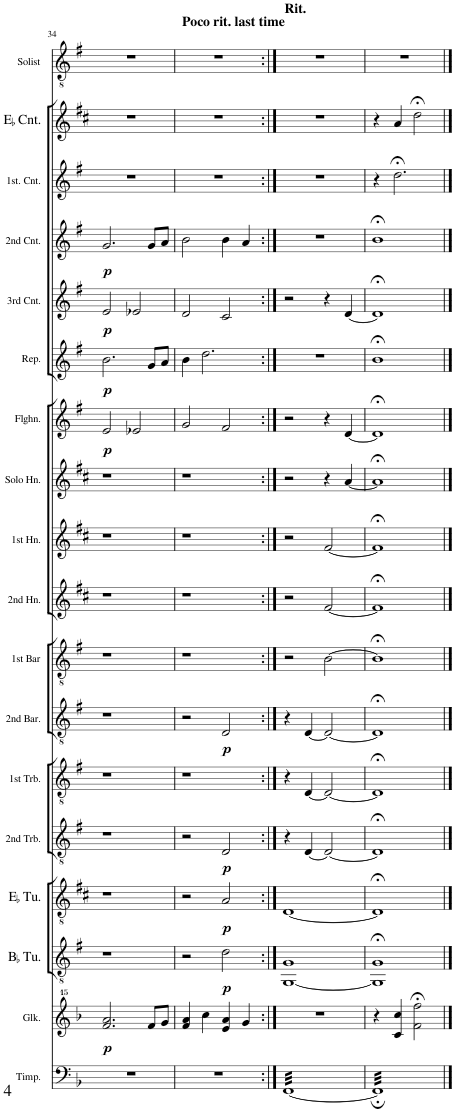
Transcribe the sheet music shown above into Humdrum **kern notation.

**kern	**kern	**dynam	**kern	**dynam	**kern	**dynam	**kern	**dynam	**kern	**kern	**dynam	**kern	**kern	**kern	**kern	**kern	**dynam	**kern	**dynam	**kern	**dynam	**kern	**dynam	**kern	**kern	**kern
*part18	*part17	*part17	*part16	*part16	*part15	*part15	*part14	*part14	*part13	*part12	*part12	*part11	*part10	*part9	*part8	*part7	*part7	*part6	*part6	*part5	*part5	*part4	*part4	*part3	*part2	*part1
*staff18	*staff17	*staff17	*staff16	*staff16	*staff15	*staff15	*staff14	*staff14	*staff13	*staff12	*staff12	*staff11	*staff10	*staff9	*staff8	*staff7	*staff7	*staff6	*staff6	*staff5	*staff5	*staff4	*staff4	*staff3	*staff2	*staff1
*I"Timpani	*I"Glockenspiel	*	*I"BaccidentalFlat Tuba	*	*I"EaccidentalFlat Tuba	*	*I"2nd Trombone	*	*I"1st Trombone	*I"2nd Baritone Horn	*	*I"1st Baritone Horn	*I"2nd Horn EaccidentalFlat	*I"1st Horn EaccidentalFlat	*I"Solo Horn EaccidentalFlat	*I"Flugelhorn	*	*I"Repiano BaccidentalFlat Cornet	*	*I"3rd BaccidentalFlat Cornet	*	*I"2nd BaccidentalFlat Cornet	*	*I"1st BaccidentalFlat Cornet	*I"EaccidentalFlat Cornet	*I"Solo Euphonium
*I'Timp.	*I'Glk.	*	*I'BaccidentalFlat Tu.	*	*I'EaccidentalFlat Tu.	*	*I'2nd Trb.	*	*I'1st Trb.	*I'2nd Bar.	*	*I'1st Bar	*I'2nd Hn.	*I'1st Hn.	*I'Solo Hn.	*I'Flghn.	*	*I'Rep.	*	*I'3rd Cnt.	*	*I'2nd Cnt.	*	*I'1st. Cnt.	*I'EaccidentalFlat Cnt.	*
!!LO:PB:g=z
*clefF4	*clefG^^2	*	*clefGv2	*	*clefGv2	*	*clefGv2	*	*clefGv2	*clefGv2	*	*clefGv2	*clefG2	*clefG2	*clefG2	*clefG2	*	*clefG2	*	*clefG2	*	*clefG2	*	*clefG2	*clefG2	*clefGv2
*	*	*	*	*	*	*	*	*	*	*	*	*	*Trd5c9	*Trd5c9	*Trd5c9	*Trd1c2	*	*Trd1c2	*	*Trd1c2	*	*Trd1c2	*	*Trd1c2	*Trd-2c-3	*
*k[b-]	*k[b-]	*	*k[f#]	*	*k[f#c#]	*	*k[f#]	*	*k[f#]	*k[f#]	*	*k[f#]	*k[f#c#]	*k[f#c#]	*k[f#c#]	*k[f#]	*	*k[f#]	*	*k[f#]	*	*k[f#]	*	*k[f#]	*k[f#c#]	*k[f#]
*M4/4	*M4/4	*	*M4/4	*	*M4/4	*	*M4/4	*	*M4/4	*M4/4	*	*M4/4	*M4/4	*M4/4	*M4/4	*M4/4	*	*M4/4	*	*M4/4	*	*M4/4	*	*M4/4	*M4/4	*M4/4
=34	=34	=34	=34	=34	=34	=34	=34	=34	=34	=34	=34	=34	=34	=34	=34	=34	=34	=34	=34	=34	=34	=34	=34	=34	=34	=34
!	!	!LO:DY:b	!	!	!	!	!	!	!	!	!	!	!	!	!	!	!LO:DY:b	!	!LO:DY:b	!	!LO:DY:b	!	!LO:DY:b	!	!	!
1r	2.fff/ 2.aaa/	p	1r	.	1r	.	1r	.	1r	1r	.	1r	1r	1r	1r	2e/	p	2.b\	p	2e/	p	2.g/	p	1r	1r	1r
.	.	.	.	.	.	.	.	.	.	.	.	.	.	.	.	2e-X/	.	.	.	2e-X/	.	.	.	.	.	.
.	8fff/L	.	.	.	.	.	.	.	.	.	.	.	.	.	.	.	.	8g/L	.	.	.	8g/L	.	.	.	.
.	8ggg/J	.	.	.	.	.	.	.	.	.	.	.	.	.	.	.	.	8a/J	.	.	.	8a/J	.	.	.	.
=35	=35	=35	=35	=35	=35	=35	=35	=35	=35	=35	=35	=35	=35	=35	=35	=35	=35	=35	=35	=35	=35	=35	=35	=35	=35	=35
!	!	!	!	!	!	!	!	!	!	!	!	!	!	!	!	!	!	!	!	!	!	!	!	!	!	!LO:TX:a:B:t=Poco rit. last time
1r	4fff/ 4aaa/	.	2r	.	2r	.	2r	.	1r	2r	.	1r	1r	1r	1r	2g/	.	4b\	.	2d/	.	2b\	.	1r	1r	1r
.	4cccc\	.	.	.	.	.	.	.	.	.	.	.	.	.	.	.	.	2.dd\	.	.	.	.	.	.	.	.
!	!	!	!	!LO:DY:b	!	!LO:DY:b	!	!LO:DY:b	!	!	!LO:DY:b	!	!	!	!	!	!	!	!	!	!	!	!	!	!	!
.	4eee/ 4aaa/	.	2d\	p	2A/	p	2D/	p	.	2D/	p	.	.	.	.	2f#/	.	.	.	2c/	.	4b\	.	.	.	.
.	4ggg/	.	.	.	.	.	.	.	.	.	.	.	.	.	.	.	.	.	.	.	.	4a/	.	.	.	.
=36:|!	=36:|!	=36:|!	=36:|!	=36:|!	=36:|!	=36:|!	=36:|!	=36:|!	=36:|!	=36:|!	=36:|!	=36:|!	=36:|!	=36:|!	=36:|!	=36:|!	=36:|!	=36:|!	=36:|!	=36:|!	=36:|!	=36:|!	=36:|!	=36:|!	=36:|!	=36:|!
!	!	!	!	!	!	!	!	!	!	!	!	!	!	!	!	!	!	!	!	!	!	!	!	!	!	!LO:TX:a:B:t=Rit.
*tremolo	*	*	*	*	*	*	*	*	*	*	*	*	*	*	*	*	*	*	*	*	*	*	*	*	*	*
[32FFLLL	1r	.	[1GG 1G	.	[1D	.	4r	.	4r	4r	.	2r	2r	2r	2r	2r	.	1r	.	2r	.	1r	.	1r	1r	1r
32FF	.	.	.	.	.	.	.	.	.	.	.	.	.	.	.	.	.	.	.	.	.	.	.	.	.	.
32FF	.	.	.	.	.	.	.	.	.	.	.	.	.	.	.	.	.	.	.	.	.	.	.	.	.	.
32FF	.	.	.	.	.	.	.	.	.	.	.	.	.	.	.	.	.	.	.	.	.	.	.	.	.	.
32FF	.	.	.	.	.	.	.	.	.	.	.	.	.	.	.	.	.	.	.	.	.	.	.	.	.	.
32FF	.	.	.	.	.	.	.	.	.	.	.	.	.	.	.	.	.	.	.	.	.	.	.	.	.	.
32FF	.	.	.	.	.	.	.	.	.	.	.	.	.	.	.	.	.	.	.	.	.	.	.	.	.	.
32FF	.	.	.	.	.	.	.	.	.	.	.	.	.	.	.	.	.	.	.	.	.	.	.	.	.	.
32FF	.	.	.	.	.	.	[4D/	.	[4D/	[4D/	.	.	.	.	.	.	.	.	.	.	.	.	.	.	.	.
32FF	.	.	.	.	.	.	.	.	.	.	.	.	.	.	.	.	.	.	.	.	.	.	.	.	.	.
32FF	.	.	.	.	.	.	.	.	.	.	.	.	.	.	.	.	.	.	.	.	.	.	.	.	.	.
32FF	.	.	.	.	.	.	.	.	.	.	.	.	.	.	.	.	.	.	.	.	.	.	.	.	.	.
32FF	.	.	.	.	.	.	.	.	.	.	.	.	.	.	.	.	.	.	.	.	.	.	.	.	.	.
32FF	.	.	.	.	.	.	.	.	.	.	.	.	.	.	.	.	.	.	.	.	.	.	.	.	.	.
32FF	.	.	.	.	.	.	.	.	.	.	.	.	.	.	.	.	.	.	.	.	.	.	.	.	.	.
32FF	.	.	.	.	.	.	.	.	.	.	.	.	.	.	.	.	.	.	.	.	.	.	.	.	.	.
32FF	.	.	.	.	.	.	2D/_	.	2D/_	2D/_	.	[2B\	[2f#/	[2f#/	4r	4r	.	.	.	4r	.	.	.	.	.	.
32FF	.	.	.	.	.	.	.	.	.	.	.	.	.	.	.	.	.	.	.	.	.	.	.	.	.	.
32FF	.	.	.	.	.	.	.	.	.	.	.	.	.	.	.	.	.	.	.	.	.	.	.	.	.	.
32FF	.	.	.	.	.	.	.	.	.	.	.	.	.	.	.	.	.	.	.	.	.	.	.	.	.	.
32FF	.	.	.	.	.	.	.	.	.	.	.	.	.	.	.	.	.	.	.	.	.	.	.	.	.	.
32FF	.	.	.	.	.	.	.	.	.	.	.	.	.	.	.	.	.	.	.	.	.	.	.	.	.	.
32FF	.	.	.	.	.	.	.	.	.	.	.	.	.	.	.	.	.	.	.	.	.	.	.	.	.	.
32FF	.	.	.	.	.	.	.	.	.	.	.	.	.	.	.	.	.	.	.	.	.	.	.	.	.	.
32FF	.	.	.	.	.	.	.	.	.	.	.	.	.	.	[4a/	[4d/	.	.	.	[4d/	.	.	.	.	.	.
32FF	.	.	.	.	.	.	.	.	.	.	.	.	.	.	.	.	.	.	.	.	.	.	.	.	.	.
32FF	.	.	.	.	.	.	.	.	.	.	.	.	.	.	.	.	.	.	.	.	.	.	.	.	.	.
32FF	.	.	.	.	.	.	.	.	.	.	.	.	.	.	.	.	.	.	.	.	.	.	.	.	.	.
32FF	.	.	.	.	.	.	.	.	.	.	.	.	.	.	.	.	.	.	.	.	.	.	.	.	.	.
32FF	.	.	.	.	.	.	.	.	.	.	.	.	.	.	.	.	.	.	.	.	.	.	.	.	.	.
32FF	.	.	.	.	.	.	.	.	.	.	.	.	.	.	.	.	.	.	.	.	.	.	.	.	.	.
32FFJJJ	.	.	.	.	.	.	.	.	.	.	.	.	.	.	.	.	.	.	.	.	.	.	.	.	.	.
=37	=37	=37	=37	=37	=37	=37	=37	=37	=37	=37	=37	=37	=37	=37	=37	=37	=37	=37	=37	=37	=37	=37	=37	=37	=37	=37
32FF;]LLL	4r	.	1GG];< 1G;<	.	1D;<]	.	1D;<]	.	1D;<]	1D;<]	.	1B;<]	1f#;<]	1f#;<]	1a;<]	1d;<]	.	1b;<	.	1d;<]	.	1b;<	.	4r	4r	1r
32FF;	.	.	.	.	.	.	.	.	.	.	.	.	.	.	.	.	.	.	.	.	.	.	.	.	.	.
32FF;	.	.	.	.	.	.	.	.	.	.	.	.	.	.	.	.	.	.	.	.	.	.	.	.	.	.
32FF;	.	.	.	.	.	.	.	.	.	.	.	.	.	.	.	.	.	.	.	.	.	.	.	.	.	.
32FF;	.	.	.	.	.	.	.	.	.	.	.	.	.	.	.	.	.	.	.	.	.	.	.	.	.	.
32FF;	.	.	.	.	.	.	.	.	.	.	.	.	.	.	.	.	.	.	.	.	.	.	.	.	.	.
32FF;	.	.	.	.	.	.	.	.	.	.	.	.	.	.	.	.	.	.	.	.	.	.	.	.	.	.
32FF;	.	.	.	.	.	.	.	.	.	.	.	.	.	.	.	.	.	.	.	.	.	.	.	.	.	.
32FF;	4ccc/ 4cccc/	.	.	.	.	.	.	.	.	.	.	.	.	.	.	.	.	.	.	.	.	.	.	2.dd;<\	4a/	.
32FF;	.	.	.	.	.	.	.	.	.	.	.	.	.	.	.	.	.	.	.	.	.	.	.	.	.	.
32FF;	.	.	.	.	.	.	.	.	.	.	.	.	.	.	.	.	.	.	.	.	.	.	.	.	.	.
32FF;	.	.	.	.	.	.	.	.	.	.	.	.	.	.	.	.	.	.	.	.	.	.	.	.	.	.
32FF;	.	.	.	.	.	.	.	.	.	.	.	.	.	.	.	.	.	.	.	.	.	.	.	.	.	.
32FF;	.	.	.	.	.	.	.	.	.	.	.	.	.	.	.	.	.	.	.	.	.	.	.	.	.	.
32FF;	.	.	.	.	.	.	.	.	.	.	.	.	.	.	.	.	.	.	.	.	.	.	.	.	.	.
32FF;	.	.	.	.	.	.	.	.	.	.	.	.	.	.	.	.	.	.	.	.	.	.	.	.	.	.
32FF;	2fff\;< 2ffff\;<	.	.	.	.	.	.	.	.	.	.	.	.	.	.	.	.	.	.	.	.	.	.	.	2dd;<\	.
32FF;	.	.	.	.	.	.	.	.	.	.	.	.	.	.	.	.	.	.	.	.	.	.	.	.	.	.
32FF;	.	.	.	.	.	.	.	.	.	.	.	.	.	.	.	.	.	.	.	.	.	.	.	.	.	.
32FF;	.	.	.	.	.	.	.	.	.	.	.	.	.	.	.	.	.	.	.	.	.	.	.	.	.	.
32FF;	.	.	.	.	.	.	.	.	.	.	.	.	.	.	.	.	.	.	.	.	.	.	.	.	.	.
32FF;	.	.	.	.	.	.	.	.	.	.	.	.	.	.	.	.	.	.	.	.	.	.	.	.	.	.
32FF;	.	.	.	.	.	.	.	.	.	.	.	.	.	.	.	.	.	.	.	.	.	.	.	.	.	.
32FF;	.	.	.	.	.	.	.	.	.	.	.	.	.	.	.	.	.	.	.	.	.	.	.	.	.	.
32FF;	.	.	.	.	.	.	.	.	.	.	.	.	.	.	.	.	.	.	.	.	.	.	.	.	.	.
32FF;	.	.	.	.	.	.	.	.	.	.	.	.	.	.	.	.	.	.	.	.	.	.	.	.	.	.
32FF;	.	.	.	.	.	.	.	.	.	.	.	.	.	.	.	.	.	.	.	.	.	.	.	.	.	.
32FF;	.	.	.	.	.	.	.	.	.	.	.	.	.	.	.	.	.	.	.	.	.	.	.	.	.	.
32FF;	.	.	.	.	.	.	.	.	.	.	.	.	.	.	.	.	.	.	.	.	.	.	.	.	.	.
32FF;	.	.	.	.	.	.	.	.	.	.	.	.	.	.	.	.	.	.	.	.	.	.	.	.	.	.
32FF;	.	.	.	.	.	.	.	.	.	.	.	.	.	.	.	.	.	.	.	.	.	.	.	.	.	.
32FF;JJJ	.	.	.	.	.	.	.	.	.	.	.	.	.	.	.	.	.	.	.	.	.	.	.	.	.	.
*Xtremolo	*	*	*	*	*	*	*	*	*	*	*	*	*	*	*	*	*	*	*	*	*	*	*	*	*	*
==	==	==	==	==	==	==	==	==	==	==	==	==	==	==	==	==	==	==	==	==	==	==	==	==	==	==
*-	*-	*-	*-	*-	*-	*-	*-	*-	*-	*-	*-	*-	*-	*-	*-	*-	*-	*-	*-	*-	*-	*-	*-	*-	*-	*-
